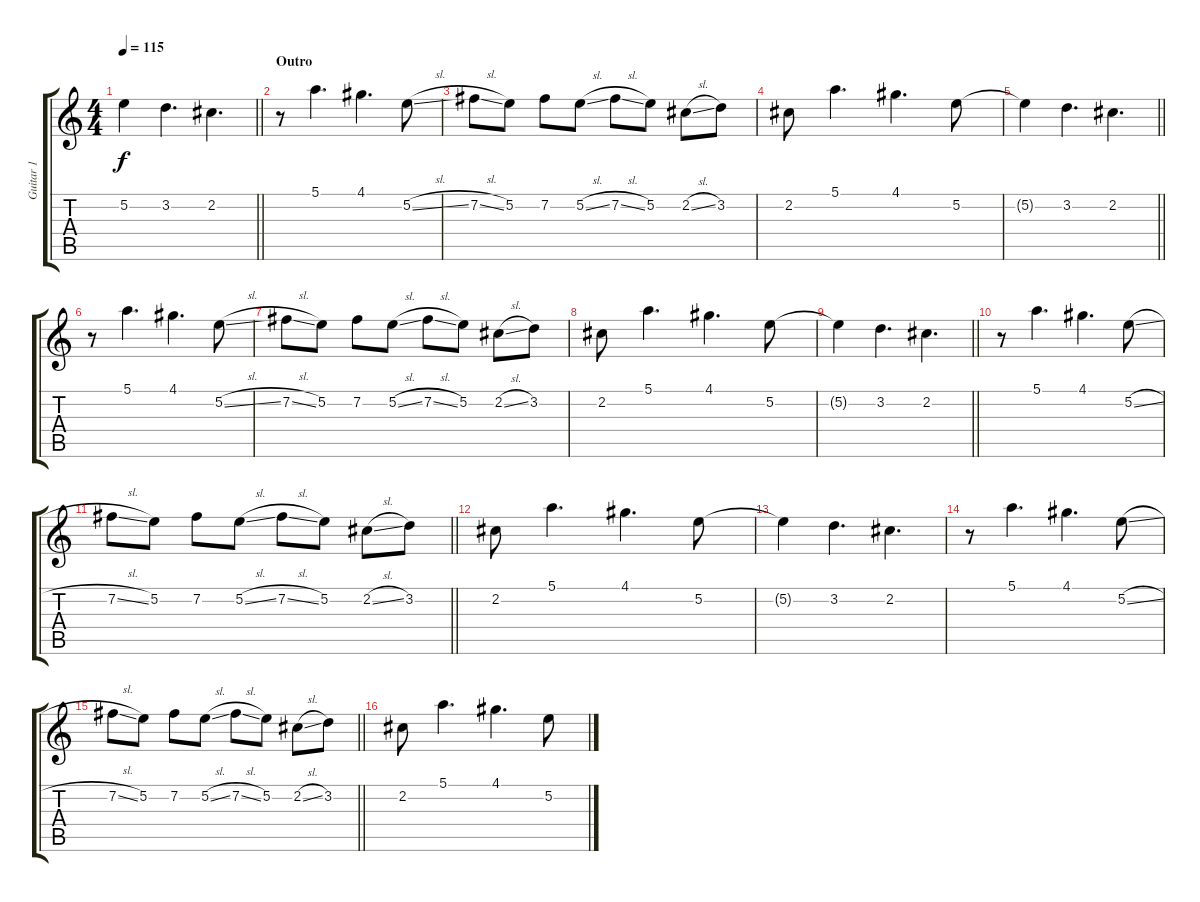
\track ("Guitar 1" "Guitar 1") {instrument acousticguitarnylon}
\staff {score tabs}
\tuning (E4 B3 G3 D3 A2 E2) {hide}
\ts (4 4)
\tempo 115
\clef g2
\barLineRight lightlight
\ks c
5.2{t}.4{dy f} 3.2.4{d} 2.2.4{d} |
\section ("" "Outro")
r.8 5.1.4{d} 4.1.4{d} 5.2{sl}.8 |
7.2{sl}.8 5.2.8 7.2.8 5.2{sl}.8 7.2{sl}.8 5.2.8 2.2{sl}.8 3.2.8 |
2.2.8 5.1.4{d} 4.1.4{d} 5.2.8 |
\barLineRight lightlight
5.2{t}.4 3.2.4{d} 2.2.4{d} |
r.8 5.1.4{d} 4.1.4{d} 5.2{sl}.8 |
7.2{sl}.8 5.2.8 7.2.8 5.2{sl}.8 7.2{sl}.8 5.2.8 2.2{sl}.8 3.2.8 |
2.2.8 5.1.4{d} 4.1.4{d} 5.2.8 |
\barLineRight lightlight
5.2{t}.4 3.2.4{d} 2.2.4{d} |
r.8 5.1.4{d} 4.1.4{d} 5.2{sl}.8 |
\barLineRight lightlight
7.2{sl}.8 5.2.8 7.2.8 5.2{sl}.8 7.2{sl}.8 5.2.8 2.2{sl}.8 3.2.8 |
2.2.8 5.1.4{d} 4.1.4{d} 5.2.8 |
5.2{t}.4 3.2.4{d} 2.2.4{d} |
r.8 5.1.4{d} 4.1.4{d} 5.2{sl}.8 |
\barLineRight lightlight
7.2{sl}.8 5.2.8 7.2.8 5.2{sl}.8 7.2{sl}.8 5.2.8 2.2{sl}.8 3.2.8 |
2.2.8 5.1.4{d} 4.1.4{d} 5.2.8
